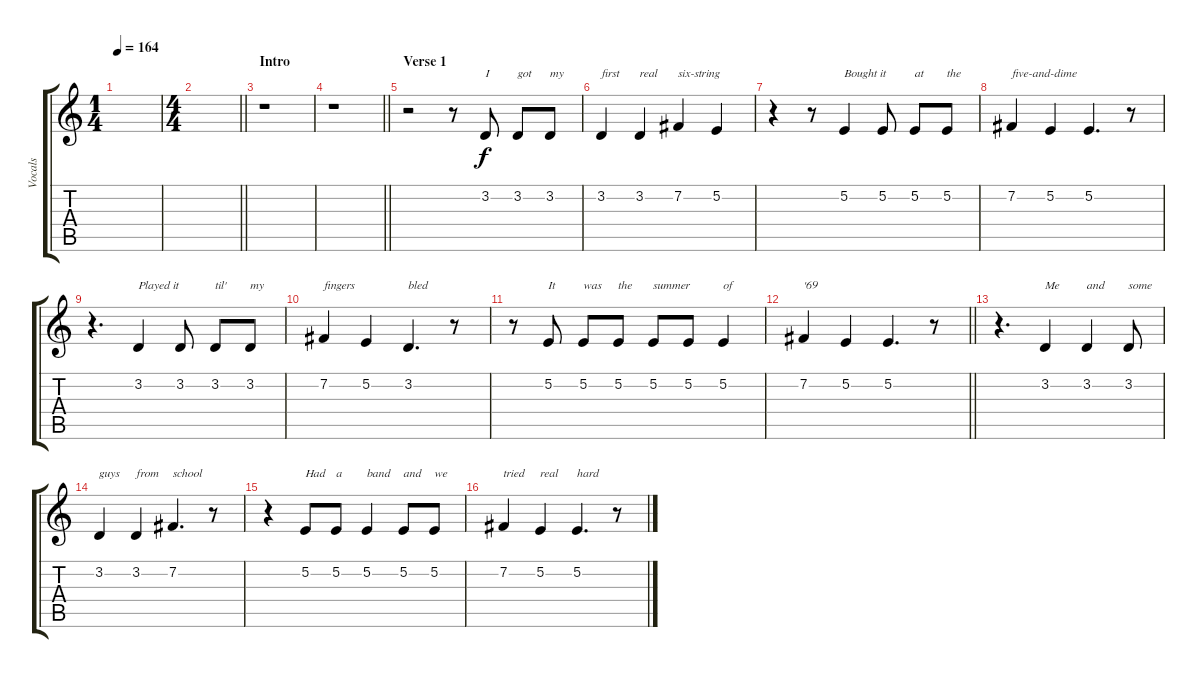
\track ("Vocals" "Vocals") {instrument altosax}
\staff {score tabs}
\tuning (E4 B3 G3 D3 A2 E2) {hide}
\ts (1 4)
\tempo 164
\clef g2
\ks c
|
\ts (4 4)
\barLineRight lightlight
|
\section ("" "Intro")
r.1 |
\barLineRight lightlight
r.1 |
\section ("" "Verse 1")
r.2 r.8 3.2.8{txt "I"} 3.2.8{txt "got"} 3.2.8{txt "my"} |
3.2.4{txt "first"} 3.2.4{txt "real"} 7.2.4{txt "six-string"} 5.2.4 |
r.4 r.8 5.2.4{txt "Bought it"} 5.2.8 5.2.8{txt "at"} 5.2.8{txt "the"} |
7.2.4{txt "five-and-dime"} 5.2.4 5.2.4{d} r.8 |
r.4{d} 3.2.4{txt "Played it"} 3.2.8 3.2.8{txt "til'"} 3.2.8{txt "my"} |
7.2.4{txt "fingers"} 5.2.4 3.2.4{d txt "bled"} r.8 |
r.8 5.2.8{txt "It"} 5.2.8{txt "was"} 5.2.8{txt "the"} 5.2.8{txt "summer"} 5.2.8 5.2.4{txt "of"} |
\barLineRight lightlight
7.2.4{txt "'69"} 5.2.4 5.2.4{d} r.8 |
r.4{d} 3.2.4{txt "Me"} 3.2.4{txt "and"} 3.2.8{txt "some"} |
3.2.4{txt "guys"} 3.2.4{txt "from"} 7.2.4{d txt "school"} r.8 |
r.4 5.2.8{txt "Had"} 5.2.8{txt "a"} 5.2.4{txt "band"} 5.2.8{txt "and"} 5.2.8{txt "we"} |
7.2.4{txt "tried"} 5.2.4{txt "real"} 5.2.4{d txt "hard"} r.8
